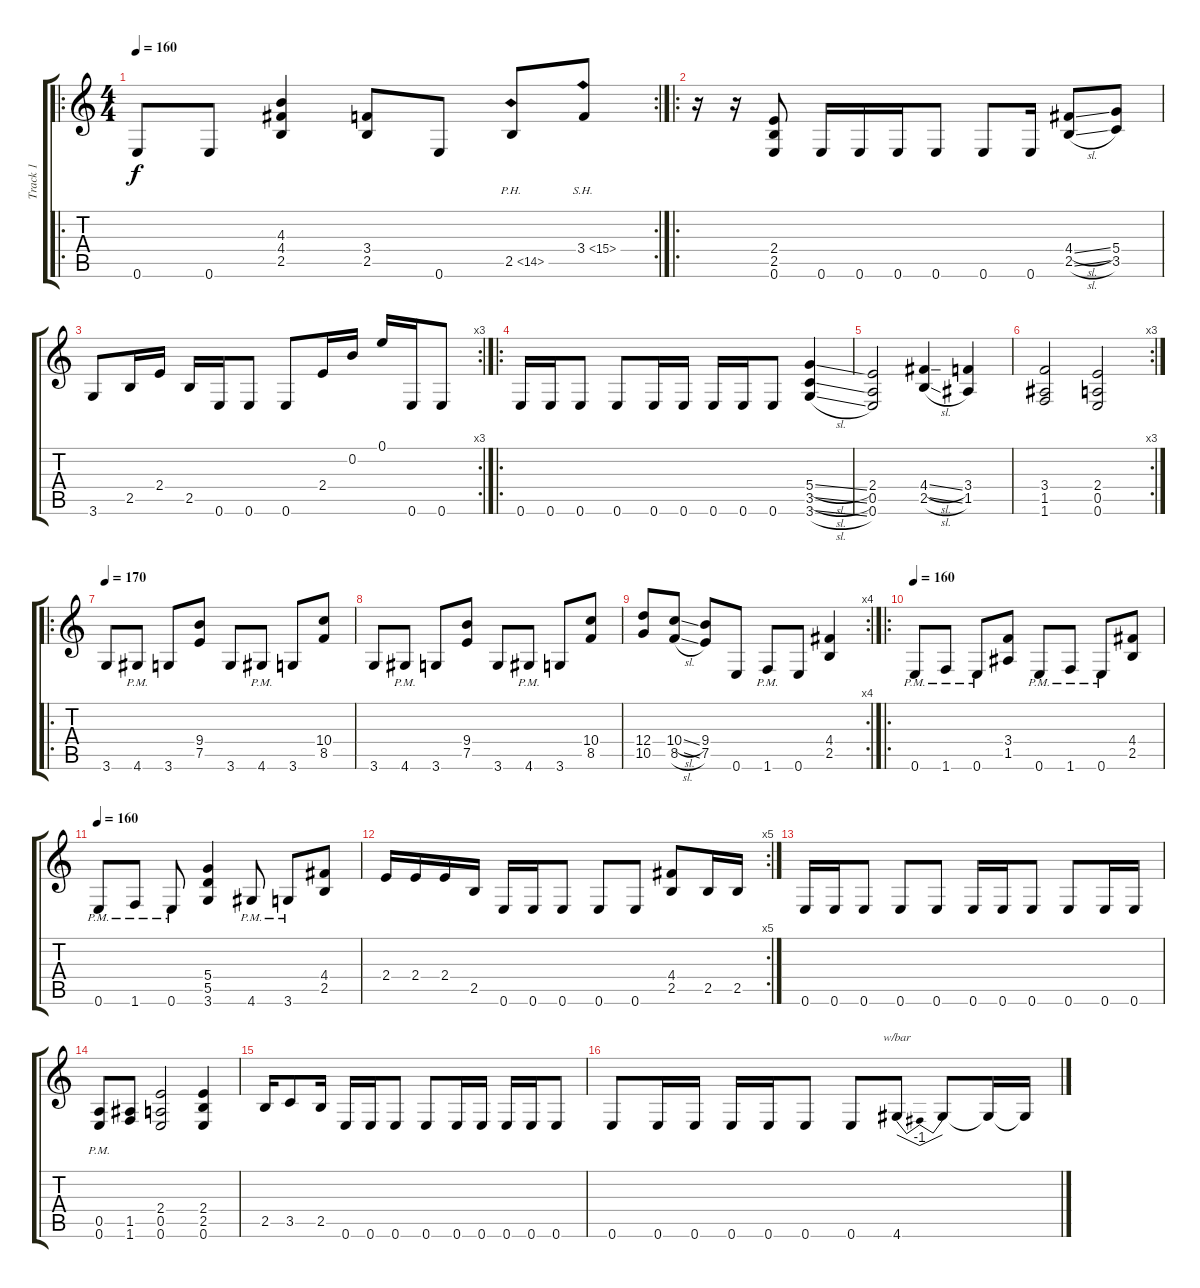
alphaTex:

\track ("Track 1" "Track 1") {instrument distortionguitar}
\staff {score tabs}
\tuning (E4 B3 G3 D3 A2 E2) {hide}
\ro
\rc 2
\ts (4 4)
\tempo 160
\clef g2
\ks c
0.6.8{dy f instrument distortionguitar} 0.6.8 (4.3 4.4 2.5).4 (3.4 2.5).8 0.6.8 2.5{ph 12}.8 3.4{sh 12}.8 |
\ro
r.16 r.16 (2.4 2.5 0.6).8 0.6.16 0.6.16 0.6.16 0.6.8 0.6.8 0.6.16 (4.4{sl} 2.5{sl}).8 (5.4 3.5).8 |
\rc 3
3.6.8 2.5.16 2.4.16 2.5.16 0.6.16 0.6.8 0.6.8 2.4.16 0.2.16 0.1.16 0.6.16 0.6.8 |
\ro
0.6.16 0.6.16 0.6.8 0.6.8 0.6.16 0.6.16 0.6.16 0.6.16 0.6.8 (5.4{sl} 3.5{sl} 3.6{sl}).4 |
(2.4 0.5 0.6).2 (4.4{sl} 2.5{sl}).4 (3.4 1.5).4 |
\rc 3
(3.4 1.5 1.6).2 (2.4 0.5 0.6).2 |
\ro
\tempo 170
3.6.8 4.6{pm}.8 3.6.8 (9.4 7.5).8 3.6.8 4.6{pm}.8 3.6.8 (10.4 8.5).8 |
3.6.8 4.6{pm}.8 3.6.8 (9.4 7.5).8 3.6.8 4.6{pm}.8 3.6.8 (10.4 8.5).8 |
\rc 4
(12.4 10.5).8 (10.4{sl} 8.5{sl}).8 (9.4 7.5).8 0.6.8 1.6{pm}.8 0.6.8 (4.4 2.5).4 |
\ro
\tempo 160
0.6{pm}.8 1.6{pm}.8 0.6{pm}.8 (3.4 1.5).8 0.6{pm}.8 1.6{pm}.8 0.6{pm}.8 (4.4 2.5).8 |
\tempo 160
0.6{pm}.8 1.6{pm}.8 0.6{pm}.8 (5.4 5.5 3.6).4 4.6{pm}.8 3.6{pm}.8 (4.4 2.5).8 |
\rc 5
2.4.16 2.4.16 2.4.16 2.5.16 0.6.16 0.6.16 0.6.8 0.6.8 0.6.8 (4.4 2.5).8 2.5.16 2.5.16 |
0.6.16 0.6.16 0.6.8 0.6.8 0.6.8 0.6.16 0.6.16 0.6.8 0.6.8 0.6.16 0.6.16 |
(0.5{pm} 0.6{pm}).8 (1.5 1.6).8 (2.4 0.5 0.6).2 (2.4 2.5 0.6).4 |
2.5.16 3.5.8 2.5.16 0.6.16 0.6.16 0.6.8 0.6.8 0.6.16 0.6.16 0.6.16 0.6.16 0.6.8 |
0.6.8 0.6.16 0.6.16 0.6.16 0.6.16 0.6.8 0.6.8 4.6.8{tbe (dip default 0 0 30 -4 60 0)} 4.6{t}.8 4.6{t}.16 4.6{t}.16
